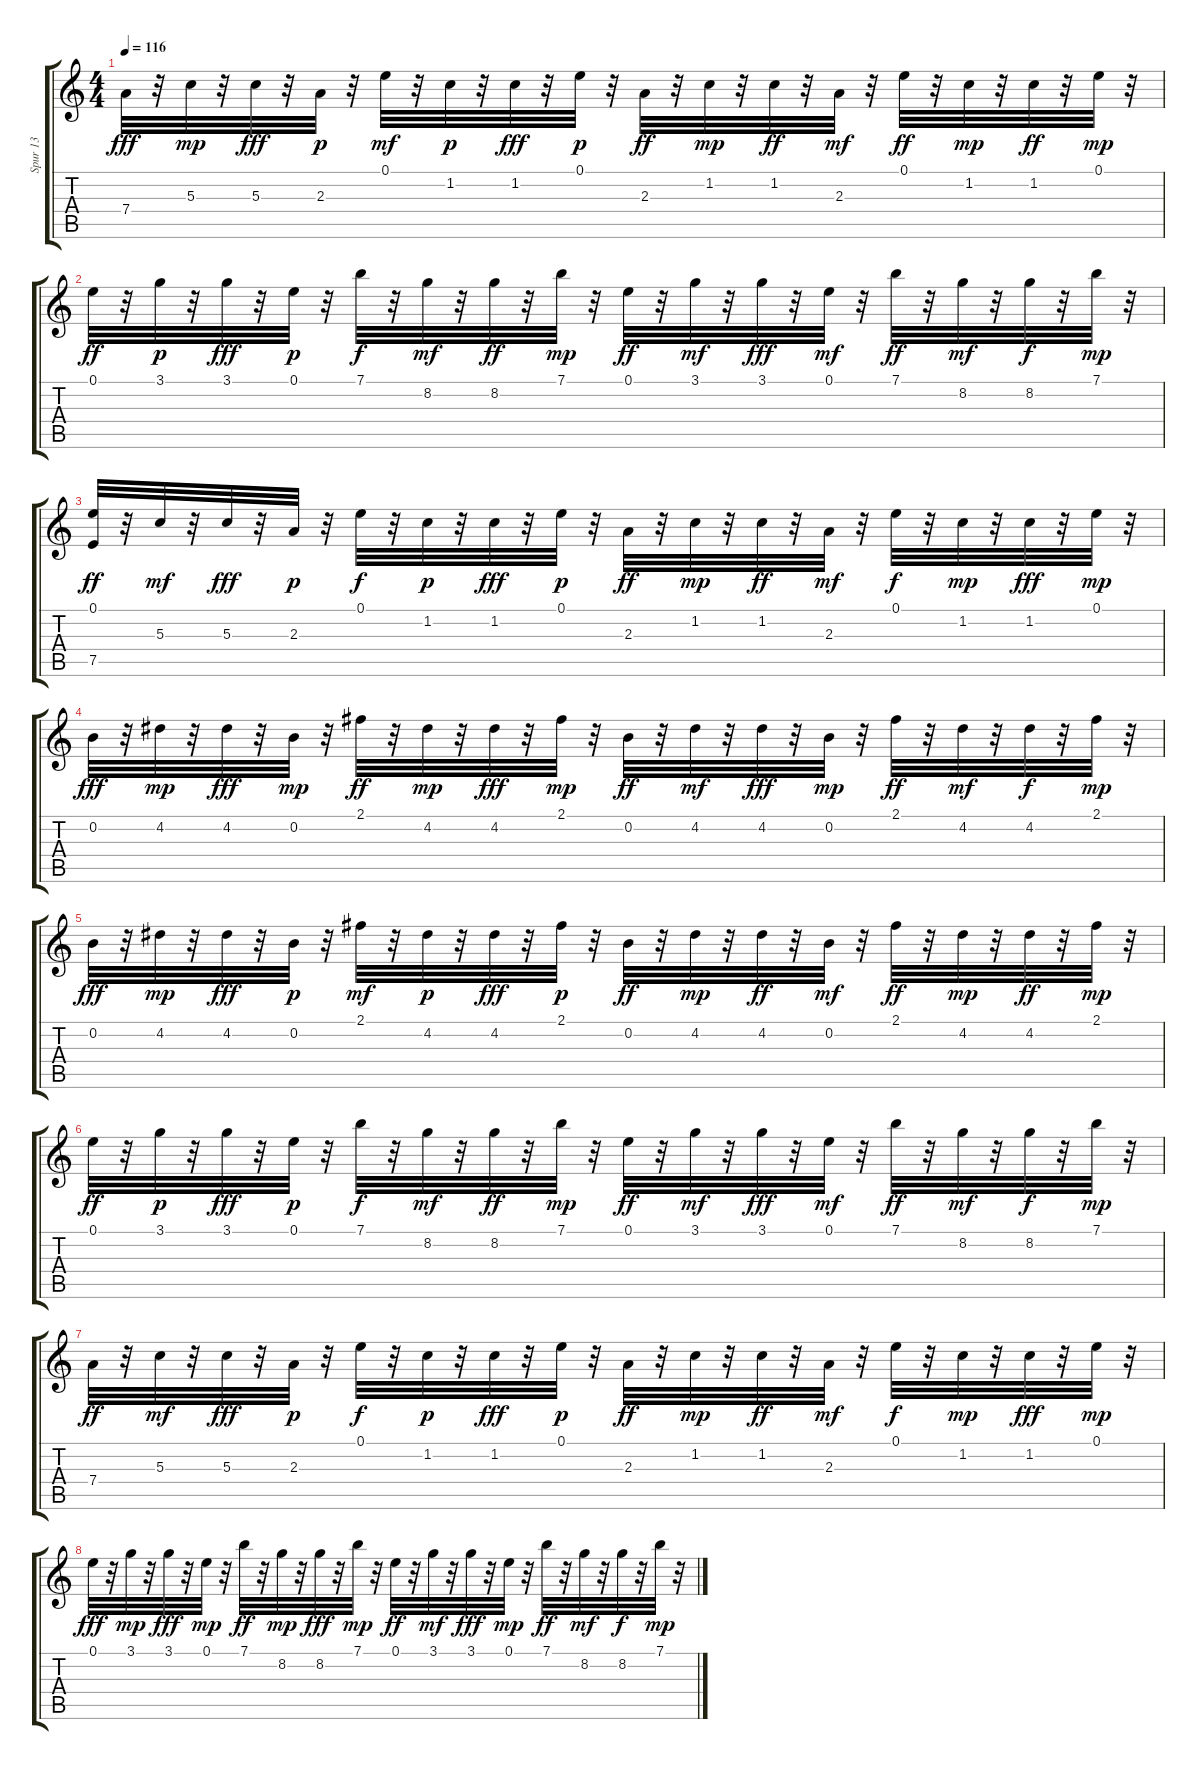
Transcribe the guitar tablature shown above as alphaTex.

\track ("Spur 13" "Spur 13") {instrument electricguitarmuted}
\staff {score tabs}
\tuning (E4 B3 G3 D3 A2 E2) {hide}
\ts (4 4)
\tempo 116
\clef g2
\ks c
7.4.32{dy fff} r.32 5.3.32{dy mp} r.32 5.3.32{dy fff} r.32 2.3.32{dy p} r.32 0.1.32{dy mf} r.32 1.2.32{dy p} r.32 1.2.32{dy fff} r.32 0.1.32{dy p} r.32 2.3.32{dy ff} r.32 1.2.32{dy mp} r.32 1.2.32{dy ff} r.32 2.3.32{dy mf} r.32 0.1.32{dy ff} r.32 1.2.32{dy mp} r.32 1.2.32{dy ff} r.32 0.1.32{dy mp} r.32 |
0.1.32{dy ff} r.32 3.1.32{dy p} r.32 3.1.32{dy fff} r.32 0.1.32{dy p} r.32 7.1.32{dy f} r.32 8.2.32{dy mf} r.32 8.2.32{dy ff} r.32 7.1.32{dy mp} r.32 0.1.32{dy ff} r.32 3.1.32{dy mf} r.32 3.1.32{dy fff} r.32 0.1.32{dy mf} r.32 7.1.32{dy ff} r.32 8.2.32{dy mf} r.32 8.2.32{dy f} r.32 7.1.32{dy mp} r.32 |
(0.1 7.5).32{dy ff} r.32 5.3.32{dy mf} r.32 5.3.32{dy fff} r.32 2.3.32{dy p} r.32 0.1.32{dy f} r.32 1.2.32{dy p} r.32 1.2.32{dy fff} r.32 0.1.32{dy p} r.32 2.3.32{dy ff} r.32 1.2.32{dy mp} r.32 1.2.32{dy ff} r.32 2.3.32{dy mf} r.32 0.1.32{dy f} r.32 1.2.32{dy mp} r.32 1.2.32{dy fff} r.32 0.1.32{dy mp} r.32 |
0.2.32{dy fff} r.32 4.2.32{dy mp} r.32 4.2.32{dy fff} r.32 0.2.32{dy mp} r.32 2.1.32{dy ff} r.32 4.2.32{dy mp} r.32 4.2.32{dy fff} r.32 2.1.32{dy mp} r.32 0.2.32{dy ff} r.32 4.2.32{dy mf} r.32 4.2.32{dy fff} r.32 0.2.32{dy mp} r.32 2.1.32{dy ff} r.32 4.2.32{dy mf} r.32 4.2.32{dy f} r.32 2.1.32{dy mp} r.32 |
0.2.32{dy fff} r.32 4.2.32{dy mp} r.32 4.2.32{dy fff} r.32 0.2.32{dy p} r.32 2.1.32{dy mf} r.32 4.2.32{dy p} r.32 4.2.32{dy fff} r.32 2.1.32{dy p} r.32 0.2.32{dy ff} r.32 4.2.32{dy mp} r.32 4.2.32{dy ff} r.32 0.2.32{dy mf} r.32 2.1.32{dy ff} r.32 4.2.32{dy mp} r.32 4.2.32{dy ff} r.32 2.1.32{dy mp} r.32 |
0.1.32{dy ff} r.32 3.1.32{dy p} r.32 3.1.32{dy fff} r.32 0.1.32{dy p} r.32 7.1.32{dy f} r.32 8.2.32{dy mf} r.32 8.2.32{dy ff} r.32 7.1.32{dy mp} r.32 0.1.32{dy ff} r.32 3.1.32{dy mf} r.32 3.1.32{dy fff} r.32 0.1.32{dy mf} r.32 7.1.32{dy ff} r.32 8.2.32{dy mf} r.32 8.2.32{dy f} r.32 7.1.32{dy mp} r.32 |
7.4.32{dy ff} r.32 5.3.32{dy mf} r.32 5.3.32{dy fff} r.32 2.3.32{dy p} r.32 0.1.32{dy f} r.32 1.2.32{dy p} r.32 1.2.32{dy fff} r.32 0.1.32{dy p} r.32 2.3.32{dy ff} r.32 1.2.32{dy mp} r.32 1.2.32{dy ff} r.32 2.3.32{dy mf} r.32 0.1.32{dy f} r.32 1.2.32{dy mp} r.32 1.2.32{dy fff} r.32 0.1.32{dy mp} r.32 |
0.1.32{dy fff} r.32 3.1.32{dy mp} r.32 3.1.32{dy fff} r.32 0.1.32{dy mp} r.32 7.1.32{dy ff} r.32 8.2.32{dy mp} r.32 8.2.32{dy fff} r.32 7.1.32{dy mp} r.32 0.1.32{dy ff} r.32 3.1.32{dy mf} r.32 3.1.32{dy fff} r.32 0.1.32{dy mp} r.32 7.1.32{dy ff} r.32 8.2.32{dy mf} r.32 8.2.32{dy f} r.32 7.1.32{dy mp} r.32
